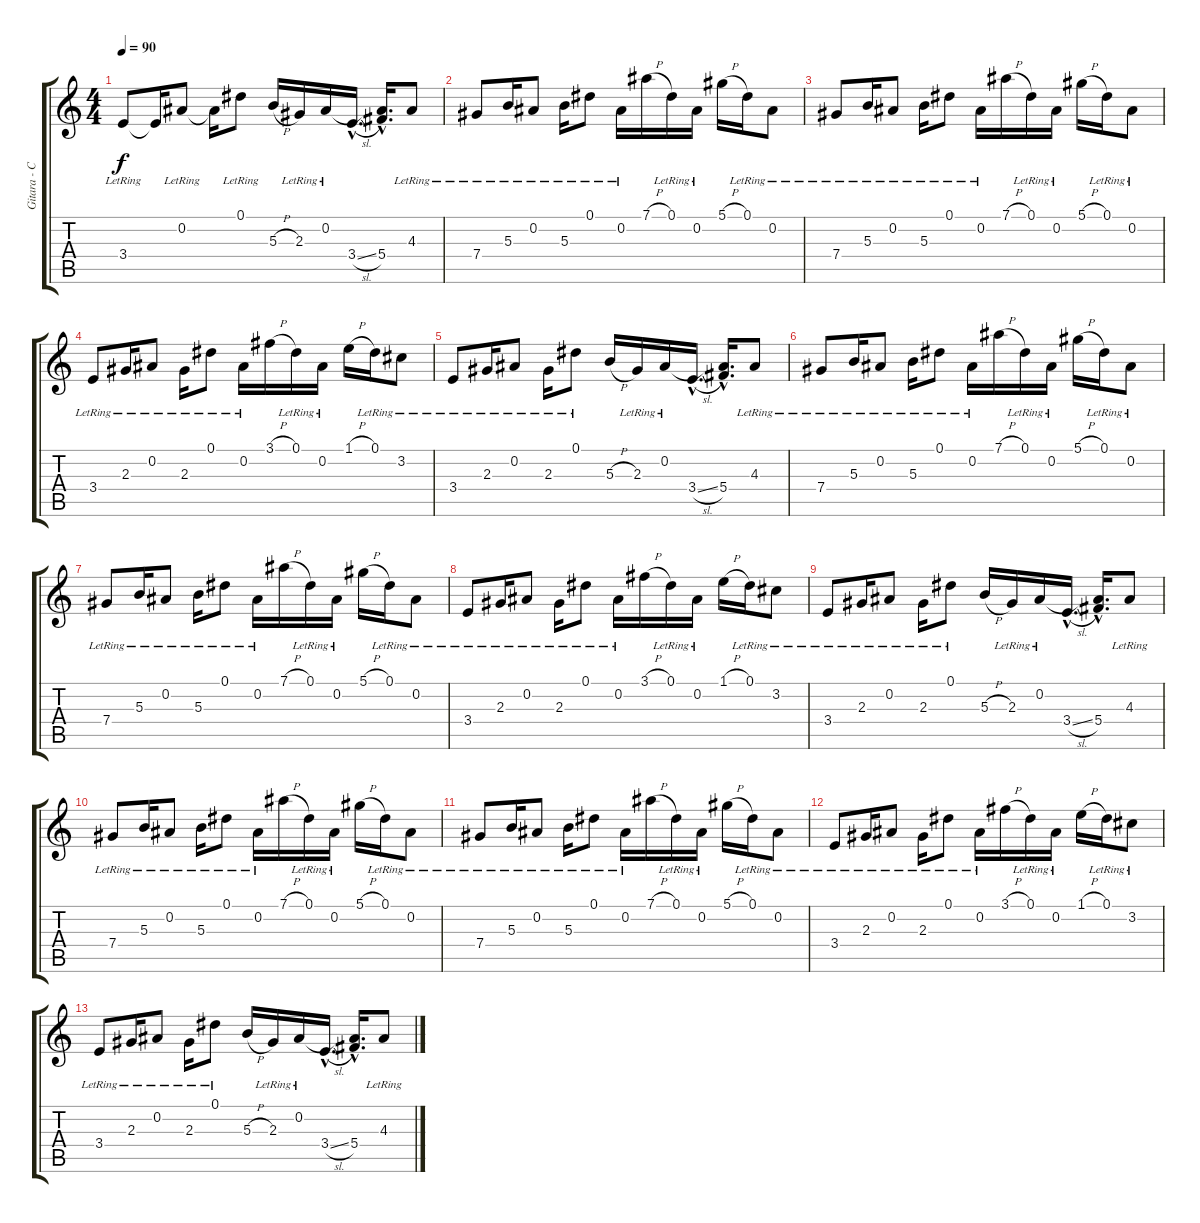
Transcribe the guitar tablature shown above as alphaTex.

\track ("Gitara - Czysta" "Gitara - C") {instrument electricguitarclean}
\staff {score tabs}
\tuning (Eb4 Bb3 Gb3 Db3 Ab2 Eb2) {hide}
\ts (4 4)
\tempo 90
\clef g2
\ks c
3.4{lr}.8{dy f} 3.4{t}.16 0.2{lr}.8 0.2{t}.16 0.1{lr}.8 5.3{h}.16 2.3{lr}.16 0.2{lr}.16 3.4{sl hac}.16{d} (0.2{hac t} 5.4{hac}).16{d} 4.3{lr}.8 |
7.4{lr}.8 5.3{lr}.16 0.2{lr}.8 5.3{lr}.16 0.1{lr}.8 0.2{lr}.16 7.1{h}.16 0.1{lr}.16 0.2{lr}.16 5.1{h}.16 0.1{lr}.16 0.2{lr}.8 |
7.4{lr}.8 5.3{lr}.16 0.2{lr}.8 5.3{lr}.16 0.1{lr}.8 0.2{lr}.16 7.1{h}.16 0.1{lr}.16 0.2{lr}.16 5.1{h}.16 0.1{lr}.16 0.2{lr}.8 |
3.4{lr}.8 2.3{lr}.16 0.2{lr}.8 2.3{lr}.16 0.1{lr}.8 0.2{lr}.16 3.1{h}.16 0.1{lr}.16 0.2{lr}.16 1.1{h}.16 0.1{lr}.16 3.2{lr}.8 |
3.4{lr}.8 2.3{lr}.16 0.2{lr}.8 2.3{lr}.16 0.1{lr}.8 5.3{h}.16 2.3{lr}.16 0.2{lr}.16 3.4{sl hac}.16{d} (0.2{hac t} 5.4{hac}).16{d} 4.3{lr}.8 |
7.4{lr}.8 5.3{lr}.16 0.2{lr}.8 5.3{lr}.16 0.1{lr}.8 0.2{lr}.16 7.1{h}.16 0.1{lr}.16 0.2{lr}.16 5.1{h}.16 0.1{lr}.16 0.2{lr}.8 |
7.4{lr}.8 5.3{lr}.16 0.2{lr}.8 5.3{lr}.16 0.1{lr}.8 0.2{lr}.16 7.1{h}.16 0.1{lr}.16 0.2{lr}.16 5.1{h}.16 0.1{lr}.16 0.2{lr}.8 |
3.4{lr}.8 2.3{lr}.16 0.2{lr}.8 2.3{lr}.16 0.1{lr}.8 0.2{lr}.16 3.1{h}.16 0.1{lr}.16 0.2{lr}.16 1.1{h}.16 0.1{lr}.16 3.2{lr}.8 |
3.4{lr}.8 2.3{lr}.16 0.2{lr}.8 2.3{lr}.16 0.1{lr}.8 5.3{h}.16 2.3{lr}.16 0.2{lr}.16 3.4{sl hac}.16{d} (0.2{hac t} 5.4{hac}).16{d} 4.3{lr}.8 |
7.4{lr}.8 5.3{lr}.16 0.2{lr}.8 5.3{lr}.16 0.1{lr}.8 0.2{lr}.16 7.1{h}.16 0.1{lr}.16 0.2{lr}.16 5.1{h}.16 0.1{lr}.16 0.2{lr}.8 |
7.4{lr}.8 5.3{lr}.16 0.2{lr}.8 5.3{lr}.16 0.1{lr}.8 0.2{lr}.16 7.1{h}.16 0.1{lr}.16 0.2{lr}.16 5.1{h}.16 0.1{lr}.16 0.2{lr}.8 |
3.4{lr}.8 2.3{lr}.16 0.2{lr}.8 2.3{lr}.16 0.1{lr}.8 0.2{lr}.16 3.1{h}.16 0.1{lr}.16 0.2{lr}.16 1.1{h}.16 0.1{lr}.16 3.2{lr}.8 |
3.4{lr}.8 2.3{lr}.16 0.2{lr}.8 2.3{lr}.16 0.1{lr}.8 5.3{h}.16 2.3{lr}.16 0.2{lr}.16 3.4{sl hac}.16{d} (0.2{hac t} 5.4{hac}).16{d} 4.3{lr}.8
